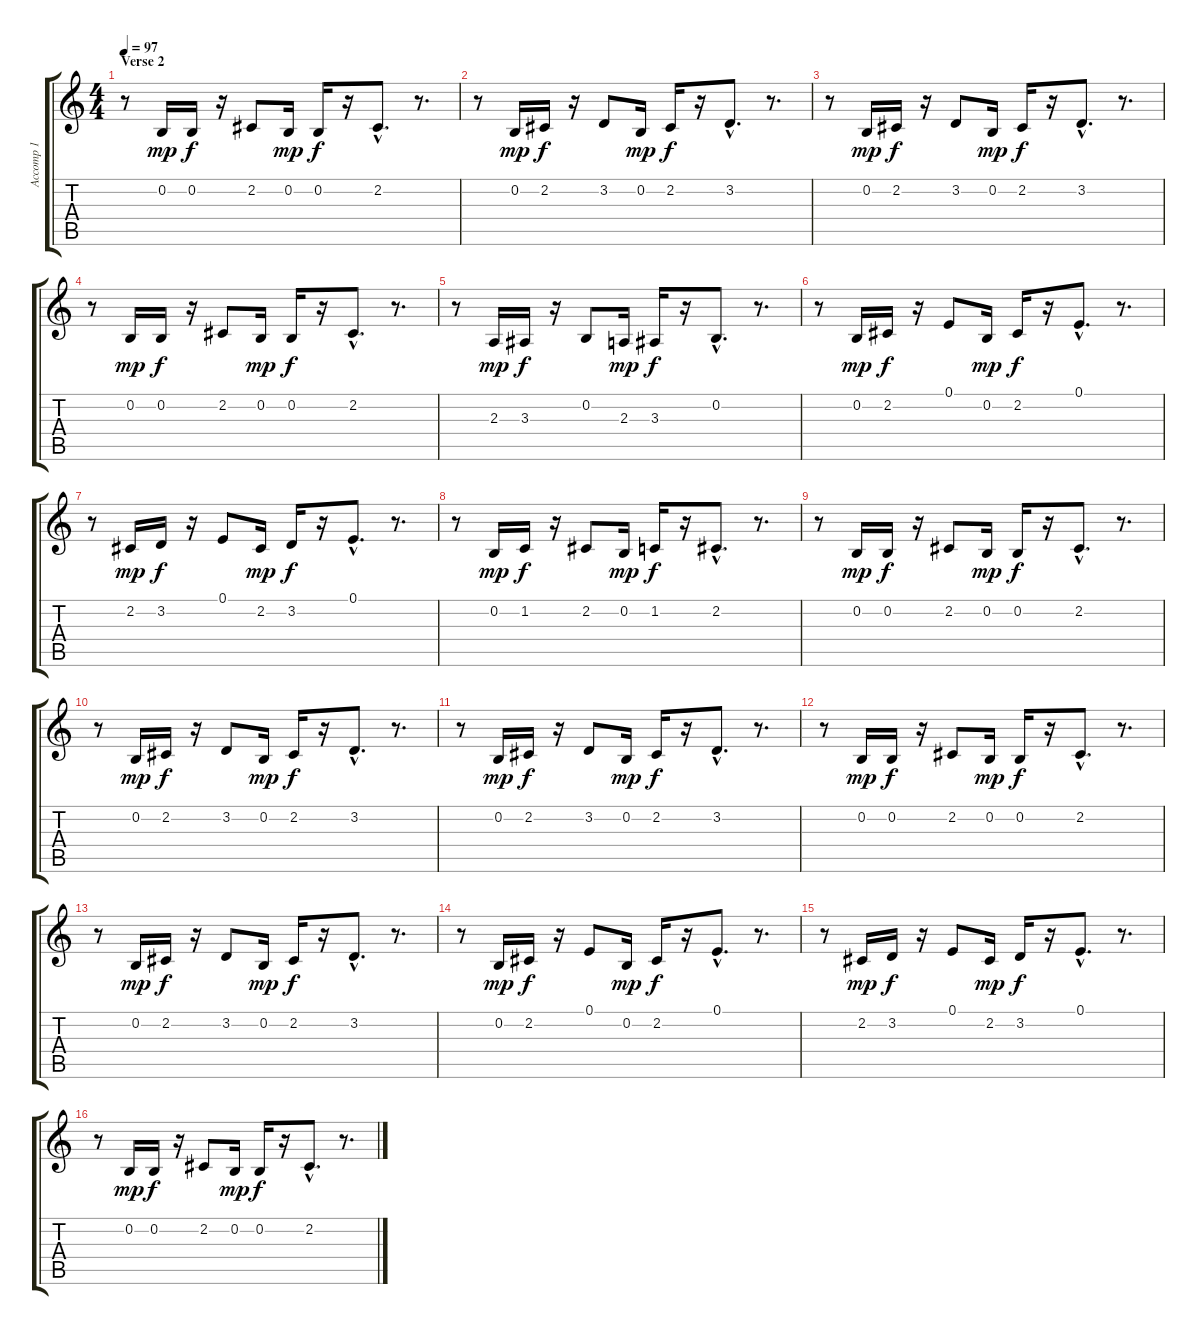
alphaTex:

\track ("Accomp 1" "Accomp 1") {instrument flute}
\staff {score tabs}
\tuning (E4 B3 G3 D3 A2 E2) {hide}
\ts (4 4)
\section ("" "Verse 2")
\tempo 97
\clef g2
\ks c
r.8{dy f} 0.2.16{dy mp} 0.2.16{dy f} r.16 2.2.8 0.2.16{dy mp} 0.2.16{dy f} r.16 2.2{hac}.8{d} r.8{d} |
r.8 0.2.16{dy mp} 2.2.16{dy f} r.16 3.2.8 0.2.16{dy mp} 2.2.16{dy f} r.16 3.2{hac}.8{d} r.8{d} |
r.8 0.2.16{dy mp} 2.2.16{dy f} r.16 3.2.8 0.2.16{dy mp} 2.2.16{dy f} r.16 3.2{hac}.8{d} r.8{d} |
r.8 0.2.16{dy mp} 0.2.16{dy f} r.16 2.2.8 0.2.16{dy mp} 0.2.16{dy f} r.16 2.2{hac}.8{d} r.8{d} |
r.8 2.3.16{dy mp} 3.3.16{dy f} r.16 0.2.8 2.3.16{dy mp} 3.3.16{dy f} r.16 0.2{hac}.8{d} r.8{d} |
r.8 0.2.16{dy mp} 2.2.16{dy f} r.16 0.1.8 0.2.16{dy mp} 2.2.16{dy f} r.16 0.1{hac}.8{d} r.8{d} |
r.8 2.2.16{dy mp} 3.2.16{dy f} r.16 0.1.8 2.2.16{dy mp} 3.2.16{dy f} r.16 0.1{hac}.8{d} r.8{d} |
r.8 0.2.16{dy mp} 1.2.16{dy f} r.16 2.2.8 0.2.16{dy mp} 1.2.16{dy f} r.16 2.2{hac}.8{d} r.8{d} |
r.8 0.2.16{dy mp} 0.2.16{dy f} r.16 2.2.8 0.2.16{dy mp} 0.2.16{dy f} r.16 2.2{hac}.8{d} r.8{d} |
r.8 0.2.16{dy mp} 2.2.16{dy f} r.16 3.2.8 0.2.16{dy mp} 2.2.16{dy f} r.16 3.2{hac}.8{d} r.8{d} |
r.8 0.2.16{dy mp} 2.2.16{dy f} r.16 3.2.8 0.2.16{dy mp} 2.2.16{dy f} r.16 3.2{hac}.8{d} r.8{d} |
r.8 0.2.16{dy mp} 0.2.16{dy f} r.16 2.2.8 0.2.16{dy mp} 0.2.16{dy f} r.16 2.2{hac}.8{d} r.8{d} |
r.8 0.2.16{dy mp} 2.2.16{dy f} r.16 3.2.8 0.2.16{dy mp} 2.2.16{dy f} r.16 3.2{hac}.8{d} r.8{d} |
r.8 0.2.16{dy mp} 2.2.16{dy f} r.16 0.1.8 0.2.16{dy mp} 2.2.16{dy f} r.16 0.1{hac}.8{d} r.8{d} |
r.8 2.2.16{dy mp} 3.2.16{dy f} r.16 0.1.8 2.2.16{dy mp} 3.2.16{dy f} r.16 0.1{hac}.8{d} r.8{d} |
r.8 0.2.16{dy mp} 0.2.16{dy f} r.16 2.2.8 0.2.16{dy mp} 0.2.16{dy f} r.16 2.2{hac}.8{d} r.8{d}
